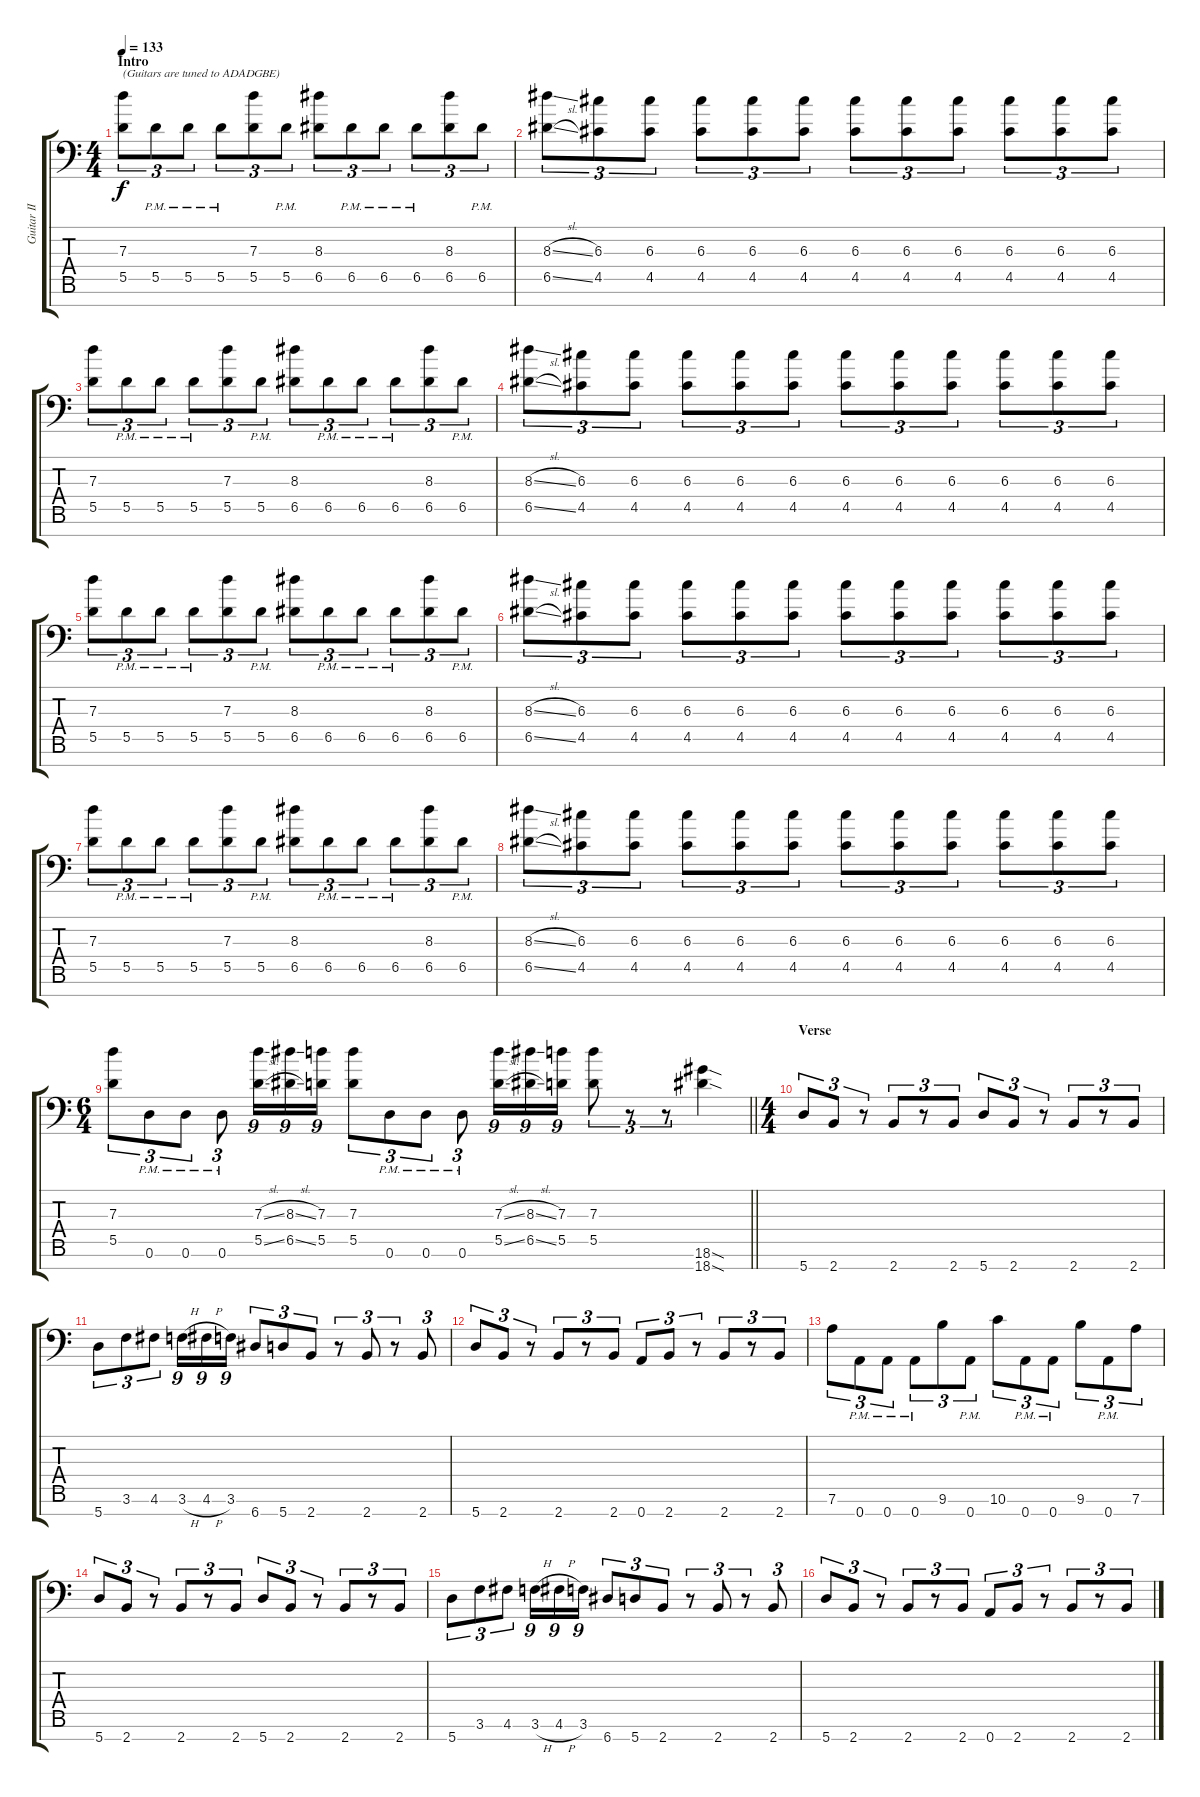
\track ("Guitar II" "Guitar II") {instrument distortionguitar}
\staff {score tabs}
\tuning (E4 B3 G3 D3 A2 D2 A1) {hide}
\ts (4 4)
\section ("" "Intro")
\tempo 133
\clef f4
\ks c
(7.3 5.5).8{tu (3 2) txt "(Guitars are tuned to ADADGBE)" dy f instrument distortionguitar} 5.5{pm}.8{tu (3 2)} 5.5{pm}.8{tu (3 2)} 5.5{pm}.8{tu (3 2)} (7.3 5.5).8{tu (3 2)} 5.5{pm}.8{tu (3 2)} (8.3 6.5).8{tu (3 2)} 6.5{pm}.8{tu (3 2)} 6.5{pm}.8{tu (3 2)} 6.5{pm}.8{tu (3 2)} (8.3 6.5).8{tu (3 2)} 6.5{pm}.8{tu (3 2)} |
(8.3{sl} 6.5{sl}).8{tu (3 2)} (6.3 4.5).8{tu (3 2)} (6.3 4.5).8{tu (3 2)} (6.3 4.5).8{tu (3 2)} (6.3 4.5).8{tu (3 2)} (6.3 4.5).8{tu (3 2)} (6.3 4.5).8{tu (3 2)} (6.3 4.5).8{tu (3 2)} (6.3 4.5).8{tu (3 2)} (6.3 4.5).8{tu (3 2)} (6.3 4.5).8{tu (3 2)} (6.3 4.5).8{tu (3 2)} |
(7.3 5.5).8{tu (3 2)} 5.5{pm}.8{tu (3 2)} 5.5{pm}.8{tu (3 2)} 5.5{pm}.8{tu (3 2)} (7.3 5.5).8{tu (3 2)} 5.5{pm}.8{tu (3 2)} (8.3 6.5).8{tu (3 2)} 6.5{pm}.8{tu (3 2)} 6.5{pm}.8{tu (3 2)} 6.5{pm}.8{tu (3 2)} (8.3 6.5).8{tu (3 2)} 6.5{pm}.8{tu (3 2)} |
(8.3{sl} 6.5{sl}).8{tu (3 2)} (6.3 4.5).8{tu (3 2)} (6.3 4.5).8{tu (3 2)} (6.3 4.5).8{tu (3 2)} (6.3 4.5).8{tu (3 2)} (6.3 4.5).8{tu (3 2)} (6.3 4.5).8{tu (3 2)} (6.3 4.5).8{tu (3 2)} (6.3 4.5).8{tu (3 2)} (6.3 4.5).8{tu (3 2)} (6.3 4.5).8{tu (3 2)} (6.3 4.5).8{tu (3 2)} |
(7.3 5.5).8{tu (3 2)} 5.5{pm}.8{tu (3 2)} 5.5{pm}.8{tu (3 2)} 5.5{pm}.8{tu (3 2)} (7.3 5.5).8{tu (3 2)} 5.5{pm}.8{tu (3 2)} (8.3 6.5).8{tu (3 2)} 6.5{pm}.8{tu (3 2)} 6.5{pm}.8{tu (3 2)} 6.5{pm}.8{tu (3 2)} (8.3 6.5).8{tu (3 2)} 6.5{pm}.8{tu (3 2)} |
(8.3{sl} 6.5{sl}).8{tu (3 2)} (6.3 4.5).8{tu (3 2)} (6.3 4.5).8{tu (3 2)} (6.3 4.5).8{tu (3 2)} (6.3 4.5).8{tu (3 2)} (6.3 4.5).8{tu (3 2)} (6.3 4.5).8{tu (3 2)} (6.3 4.5).8{tu (3 2)} (6.3 4.5).8{tu (3 2)} (6.3 4.5).8{tu (3 2)} (6.3 4.5).8{tu (3 2)} (6.3 4.5).8{tu (3 2)} |
(7.3 5.5).8{tu (3 2)} 5.5{pm}.8{tu (3 2)} 5.5{pm}.8{tu (3 2)} 5.5{pm}.8{tu (3 2)} (7.3 5.5).8{tu (3 2)} 5.5{pm}.8{tu (3 2)} (8.3 6.5).8{tu (3 2)} 6.5{pm}.8{tu (3 2)} 6.5{pm}.8{tu (3 2)} 6.5{pm}.8{tu (3 2)} (8.3 6.5).8{tu (3 2)} 6.5{pm}.8{tu (3 2)} |
(8.3{sl} 6.5{sl}).8{tu (3 2)} (6.3 4.5).8{tu (3 2)} (6.3 4.5).8{tu (3 2)} (6.3 4.5).8{tu (3 2)} (6.3 4.5).8{tu (3 2)} (6.3 4.5).8{tu (3 2)} (6.3 4.5).8{tu (3 2)} (6.3 4.5).8{tu (3 2)} (6.3 4.5).8{tu (3 2)} (6.3 4.5).8{tu (3 2)} (6.3 4.5).8{tu (3 2)} (6.3 4.5).8{tu (3 2)} |
\ts (6 4)
\barLineRight lightlight
(7.3 5.5).8{tu (3 2)} 0.6{pm}.8{tu (3 2)} 0.6{pm}.8{tu (3 2) beam split} 0.6{pm}.8{tu (3 2)} (7.3{sl} 5.5{sl}).16{tu (9 8)} (8.3{sl} 6.5{sl}).16{tu (9 8)} (7.3 5.5).16{tu (9 8) beam split} (7.3 5.5).8{tu (3 2)} 0.6{pm}.8{tu (3 2)} 0.6{pm}.8{tu (3 2)} 0.6{pm}.8{tu (3 2)} (7.3{sl} 5.5{sl}).16{tu (9 8)} (8.3{sl} 6.5{sl}).16{tu (9 8)} (7.3 5.5).16{tu (9 8) beam split} (7.3 5.5).8{tu (3 2)} r.8{tu (3 2)} r.8{tu (3 2)} (18.6{sod} 18.7{sod}).4 |
\ts (4 4)
\section ("" "Verse")
5.7.8{tu (3 2) volume 13} 2.7.8{tu (3 2)} r.8{tu (3 2)} 2.7.8{tu (3 2)} r.8{tu (3 2)} 2.7.8{tu (3 2)} 5.7.8{tu (3 2)} 2.7.8{tu (3 2)} r.8{tu (3 2)} 2.7.8{tu (3 2)} r.8{tu (3 2)} 2.7.8{tu (3 2)} |
5.7.8{tu (3 2)} 3.6.8{tu (3 2)} 4.6.8{tu (3 2)} 3.6{h}.16{tu (9 8)} 4.6{h}.16{tu (9 8)} 3.6.16{tu (9 8)} 6.7.8{tu (3 2)} 5.7.8{tu (3 2)} 2.7.8{tu (3 2)} r.8{tu (3 2)} 2.7.8{tu (3 2)} r.8{tu (3 2)} 2.7.8{tu (3 2)} |
5.7.8{tu (3 2)} 2.7.8{tu (3 2)} r.8{tu (3 2)} 2.7.8{tu (3 2)} r.8{tu (3 2)} 2.7.8{tu (3 2)} 0.7.8{tu (3 2)} 2.7.8{tu (3 2)} r.8{tu (3 2)} 2.7.8{tu (3 2)} r.8{tu (3 2)} 2.7.8{tu (3 2)} |
7.6.8{tu (3 2)} 0.7{pm}.8{tu (3 2)} 0.7{pm}.8{tu (3 2)} 0.7{pm}.8{tu (3 2)} 9.6.8{tu (3 2)} 0.7{pm}.8{tu (3 2)} 10.6.8{tu (3 2)} 0.7{pm}.8{tu (3 2)} 0.7{pm}.8{tu (3 2)} 9.6.8{tu (3 2)} 0.7{pm}.8{tu (3 2)} 7.6.8{tu (3 2)} |
5.7.8{tu (3 2)} 2.7.8{tu (3 2)} r.8{tu (3 2)} 2.7.8{tu (3 2)} r.8{tu (3 2)} 2.7.8{tu (3 2)} 5.7.8{tu (3 2)} 2.7.8{tu (3 2)} r.8{tu (3 2)} 2.7.8{tu (3 2)} r.8{tu (3 2)} 2.7.8{tu (3 2)} |
5.7.8{tu (3 2)} 3.6.8{tu (3 2)} 4.6.8{tu (3 2)} 3.6{h}.16{tu (9 8)} 4.6{h}.16{tu (9 8)} 3.6.16{tu (9 8)} 6.7.8{tu (3 2)} 5.7.8{tu (3 2)} 2.7.8{tu (3 2)} r.8{tu (3 2)} 2.7.8{tu (3 2)} r.8{tu (3 2)} 2.7.8{tu (3 2)} |
5.7.8{tu (3 2)} 2.7.8{tu (3 2)} r.8{tu (3 2)} 2.7.8{tu (3 2)} r.8{tu (3 2)} 2.7.8{tu (3 2)} 0.7.8{tu (3 2)} 2.7.8{tu (3 2)} r.8{tu (3 2)} 2.7.8{tu (3 2)} r.8{tu (3 2)} 2.7.8{tu (3 2)}
